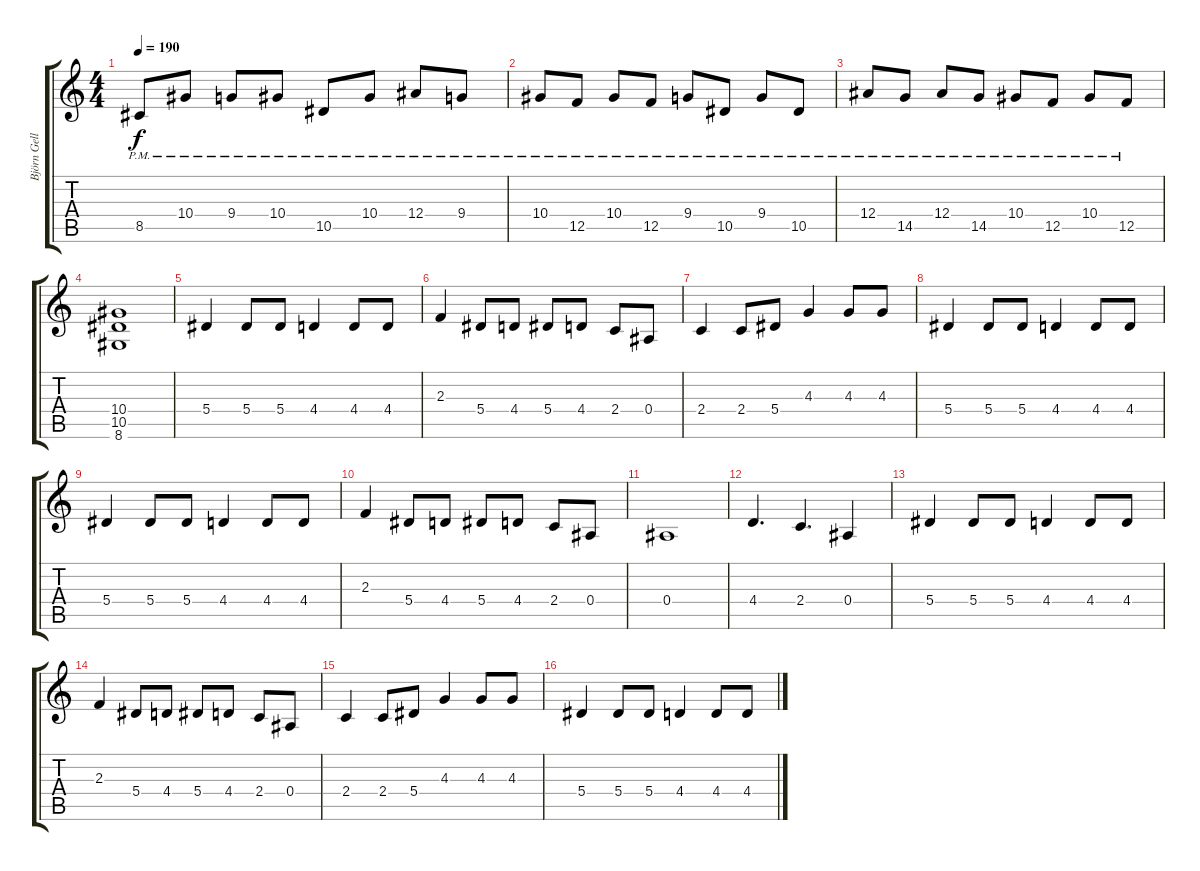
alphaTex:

\track ("Björn Gellotte" "Björn Gell") {instrument distortionguitar}
\staff {score tabs}
\tuning (C4 G3 Eb3 Bb2 F2 C2) {hide}
\ts (4 4)
\tempo 190
\clef g2
\ks c
8.5{pm}.8{dy f} 10.4{pm}.8 9.4{pm}.8 10.4{pm}.8 10.5{pm}.8 10.4{pm}.8 12.4{pm}.8 9.4{pm}.8 |
10.4{pm}.8 12.5{pm}.8 10.4{pm}.8 12.5{pm}.8 9.4{pm}.8 10.5{pm}.8 9.4{pm}.8 10.5{pm}.8 |
12.4{pm}.8 14.5{pm}.8 12.4{pm}.8 14.5{pm}.8 10.4{pm}.8 12.5{pm}.8 10.4{pm}.8 12.5{pm}.8 |
(10.4 10.5 8.6).1 |
5.4.4{balance 8} 5.4.8 5.4.8 4.4.4 4.4.8 4.4.8 |
2.3.4 5.4.8 4.4.8 5.4.8 4.4.8 2.4.8 0.4.8 |
2.4.4 2.4.8 5.4.8 4.3.4 4.3.8 4.3.8 |
5.4.4 5.4.8 5.4.8 4.4.4 4.4.8 4.4.8 |
5.4.4 5.4.8 5.4.8 4.4.4 4.4.8 4.4.8 |
2.3.4 5.4.8 4.4.8 5.4.8 4.4.8 2.4.8 0.4.8 |
0.4.1 |
4.4.4{d} 2.4.4{d} 0.4.4 |
5.4.4 5.4.8 5.4.8 4.4.4 4.4.8 4.4.8 |
2.3.4 5.4.8 4.4.8 5.4.8 4.4.8 2.4.8 0.4.8 |
2.4.4 2.4.8 5.4.8 4.3.4 4.3.8 4.3.8 |
5.4.4 5.4.8 5.4.8 4.4.4 4.4.8 4.4.8
